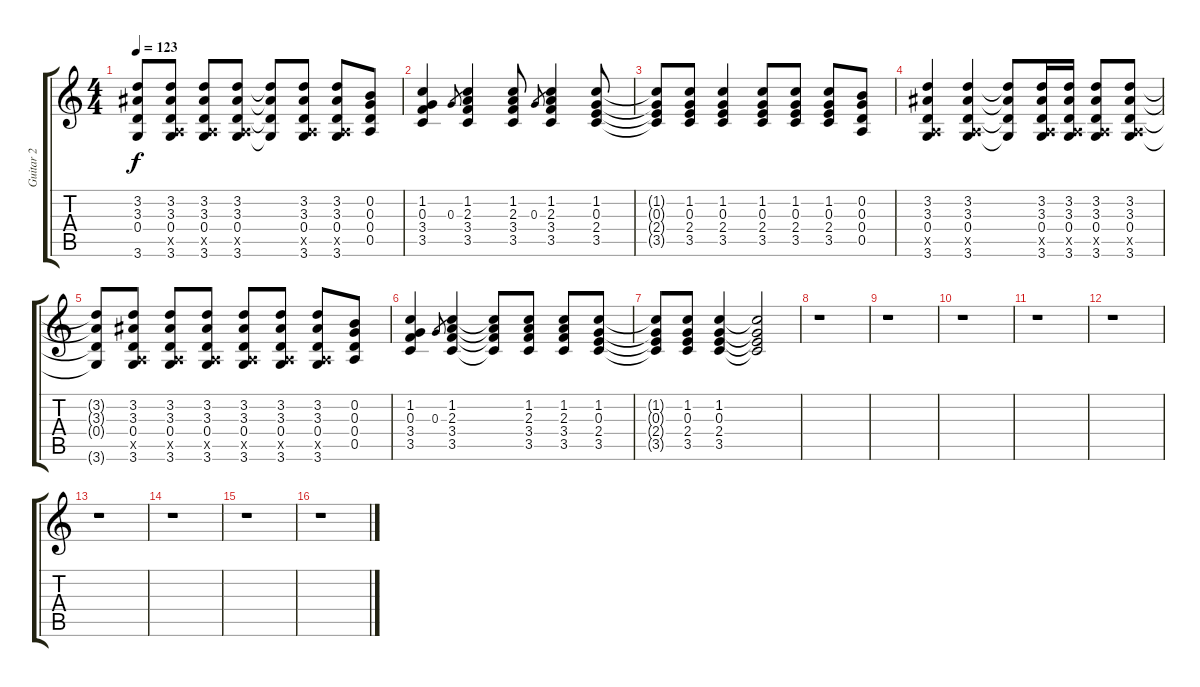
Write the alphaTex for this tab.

\track ("Guitar 2" "Guitar 2") {instrument overdrivenguitar}
\staff {score tabs}
\tuning (E4 B3 G3 D3 A2 E2) {hide}
\ts (4 4)
\tempo 123
\clef g2
\ks c
(3.2{t} 3.3{t} 0.4{t} 3.6{t}).8{dy f} (3.2 3.3 0.4 0.5{x} 3.6).8 (3.2 3.3 0.4 0.5{x} 3.6).8 (3.2 3.3 0.4 0.5{x} 3.6).8 (3.2{t} 3.3{t} 0.4{t} 3.6{t}).8 (3.2 3.3 0.4 0.5{x} 3.6).8 (3.2 3.3 0.4 0.5{x} 3.6).8 (0.2 0.3 0.4 0.5).8 |
(1.2 0.3 3.4 3.5).4 0.3.8{gr} (1.2 2.3 3.4 3.5).4 (1.2 2.3 3.4 3.5).8 0.3.8{gr} (1.2 2.3 3.4 3.5).4 (1.2 0.3 2.4 3.5).8 |
(1.2{t} 0.3{t} 2.4{t} 3.5{t}).8 (1.2 0.3 2.4 3.5).8 (1.2 0.3 2.4 3.5).4 (1.2 0.3 2.4 3.5).8 (1.2 0.3 2.4 3.5).8 (1.2 0.3 2.4 3.5).8 (0.2 0.3 0.4 0.5).8 |
(3.2 3.3 0.4 0.5{x} 3.6).4 (3.2 3.3 0.4 0.5{x} 3.6).4 (3.2{t} 3.3{t} 0.4{t} 3.6{t}).8 (3.2 3.3 0.4 0.5{x} 3.6).16 (3.2 3.3 0.4 0.5{x} 3.6).16 (3.2 3.3 0.4 0.5{x} 3.6).8 (3.2 3.3 0.4 0.5{x} 3.6).8 |
(3.2{t} 3.3{t} 0.4{t} 3.6{t}).8 (3.2 3.3 0.4 0.5{x} 3.6).8 (3.2 3.3 0.4 0.5{x} 3.6).8 (3.2 3.3 0.4 0.5{x} 3.6).8 (3.2 3.3 0.4 0.5{x} 3.6).8 (3.2 3.3 0.4 0.5{x} 3.6).8 (3.2 3.3 0.4 0.5{x} 3.6).8 (0.2 0.3 0.4 0.5).8 |
(1.2 0.3 3.4 3.5).4 0.3.8{gr} (1.2 2.3 3.4 3.5).4 (1.2{t} 2.3{t} 3.4{t} 3.5{t}).8 (1.2 2.3 3.4 3.5).8 (1.2 2.3 3.4 3.5).8 (1.2 0.3 2.4 3.5).8 |
(1.2{t} 0.3{t} 2.4{t} 3.5{t}).8 (1.2 0.3 2.4 3.5).8 (1.2 0.3 2.4 3.5).4 (1.2{t} 0.3{t} 2.4{t} 3.5{t}).2 |
r.1 |
r.1 |
r.1 |
r.1 |
r.1 |
r.1 |
r.1 |
r.1 |
r.1
